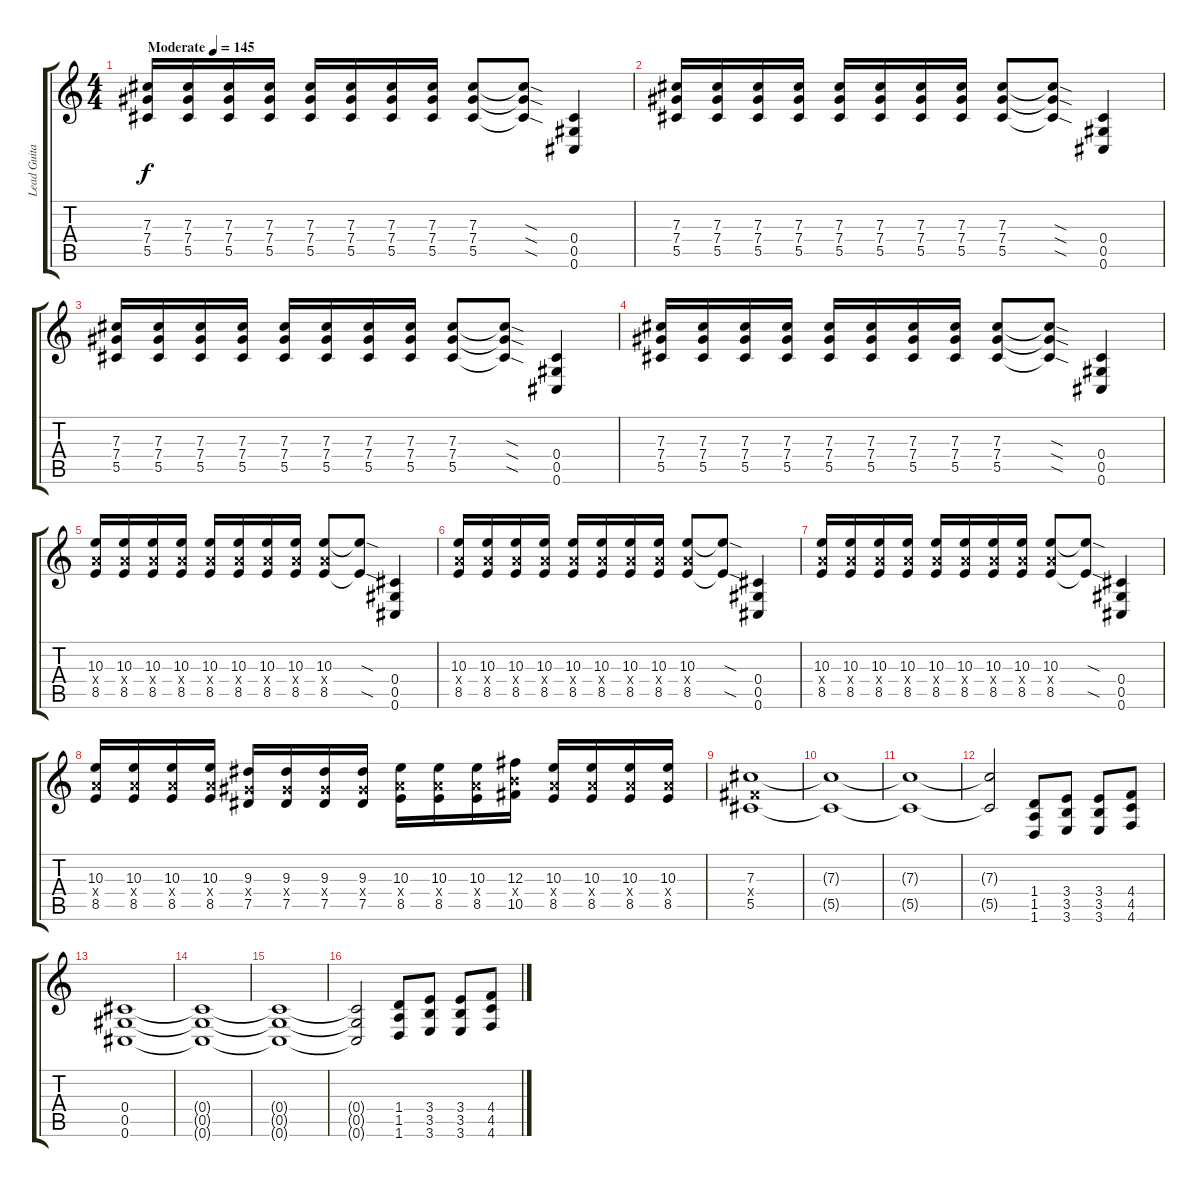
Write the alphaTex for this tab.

\track ("Lead Guitar" "Lead Guita") {instrument distortionguitar}
\staff {score tabs}
\tuning (Eb4 Bb3 Gb3 Db3 Ab2 Db2) {hide}
\ts (4 4)
\tempo (145 "Moderate")
\clef g2
\ks c
(7.3 7.4 5.5).16{dy f instrument distortionguitar} (7.3 7.4 5.5).16 (7.3 7.4 5.5).16 (7.3 7.4 5.5).16 (7.3 7.4 5.5).16 (7.3 7.4 5.5).16 (7.3 7.4 5.5).16 (7.3 7.4 5.5).16 (7.3 7.4 5.5).8 (7.3{sod t} 7.4{sod t} 5.5{sod t}).8 (0.4 0.5 0.6).4 |
(7.3 7.4 5.5).16 (7.3 7.4 5.5).16 (7.3 7.4 5.5).16 (7.3 7.4 5.5).16 (7.3 7.4 5.5).16 (7.3 7.4 5.5).16 (7.3 7.4 5.5).16 (7.3 7.4 5.5).16 (7.3 7.4 5.5).8 (7.3{sod t} 7.4{sod t} 5.5{sod t}).8 (0.4 0.5 0.6).4 |
(7.3 7.4 5.5).16 (7.3 7.4 5.5).16 (7.3 7.4 5.5).16 (7.3 7.4 5.5).16 (7.3 7.4 5.5).16 (7.3 7.4 5.5).16 (7.3 7.4 5.5).16 (7.3 7.4 5.5).16 (7.3 7.4 5.5).8 (7.3{sod t} 7.4{sod t} 5.5{sod t}).8 (0.4 0.5 0.6).4 |
(7.3 7.4 5.5).16 (7.3 7.4 5.5).16 (7.3 7.4 5.5).16 (7.3 7.4 5.5).16 (7.3 7.4 5.5).16 (7.3 7.4 5.5).16 (7.3 7.4 5.5).16 (7.3 7.4 5.5).16 (7.3 7.4 5.5).8 (7.3{sod t} 7.4{sod t} 5.5{sod t}).8 (0.4 0.5 0.6).4 |
(10.3 8.4{x} 8.5).16 (10.3 8.4{x} 8.5).16 (10.3 8.4{x} 8.5).16 (10.3 8.4{x} 8.5).16 (10.3 8.4{x} 8.5).16 (10.3 8.4{x} 8.5).16 (10.3 8.4{x} 8.5).16 (10.3 8.4{x} 8.5).16 (10.3 8.4{x} 8.5).8 (10.3{sod t} 8.5{sod t}).8 (0.4 0.5 0.6).4 |
(10.3 8.4{x} 8.5).16 (10.3 8.4{x} 8.5).16 (10.3 8.4{x} 8.5).16 (10.3 8.4{x} 8.5).16 (10.3 8.4{x} 8.5).16 (10.3 8.4{x} 8.5).16 (10.3 8.4{x} 8.5).16 (10.3 8.4{x} 8.5).16 (10.3 8.4{x} 8.5).8 (10.3{sod t} 8.5{sod t}).8 (0.4 0.5 0.6).4 |
(10.3 8.4{x} 8.5).16 (10.3 8.4{x} 8.5).16 (10.3 8.4{x} 8.5).16 (10.3 8.4{x} 8.5).16 (10.3 8.4{x} 8.5).16 (10.3 8.4{x} 8.5).16 (10.3 8.4{x} 8.5).16 (10.3 8.4{x} 8.5).16 (10.3 8.4{x} 8.5).8 (10.3{sod t} 8.5{sod t}).8 (0.4 0.5 0.6).4 |
(10.3 8.4{x} 8.5).16 (10.3 8.4{x} 8.5).16 (10.3 8.4{x} 8.5).16 (10.3 8.4{x} 8.5).16 (9.3 7.4{x} 7.5).16 (9.3 7.4{x} 7.5).16 (9.3 7.4{x} 7.5).16 (9.3 7.4{x} 7.5).16 (10.3 8.4{x} 8.5).16 (10.3 8.4{x} 8.5).16 (10.3 8.4{x} 8.5).16 (12.3 10.4{x} 10.5).16 (10.3 8.4{x} 8.5).16 (10.3 8.4{x} 8.5).16 (10.3 8.4{x} 8.5).16 (10.3 8.4{x} 8.5).16 |
(7.3 5.4{x} 5.5).1 |
(7.3{t} 5.5{t}).1 |
(7.3{t} 5.5{t}).1 |
(7.3{t} 5.5{t}).2 (1.4 1.5 1.6).8 (3.4 3.5 3.6).8 (3.4 3.5 3.6).8 (4.4 4.5 4.6).8 |
(0.4 0.5 0.6).1 |
(0.4{t} 0.5{t} 0.6{t}).1 |
(0.4{t} 0.5{t} 0.6{t}).1 |
(0.4{t} 0.5{t} 0.6{t}).2 (1.4 1.5 1.6).8 (3.4 3.5 3.6).8 (3.4 3.5 3.6).8 (4.4 4.5 4.6).8
